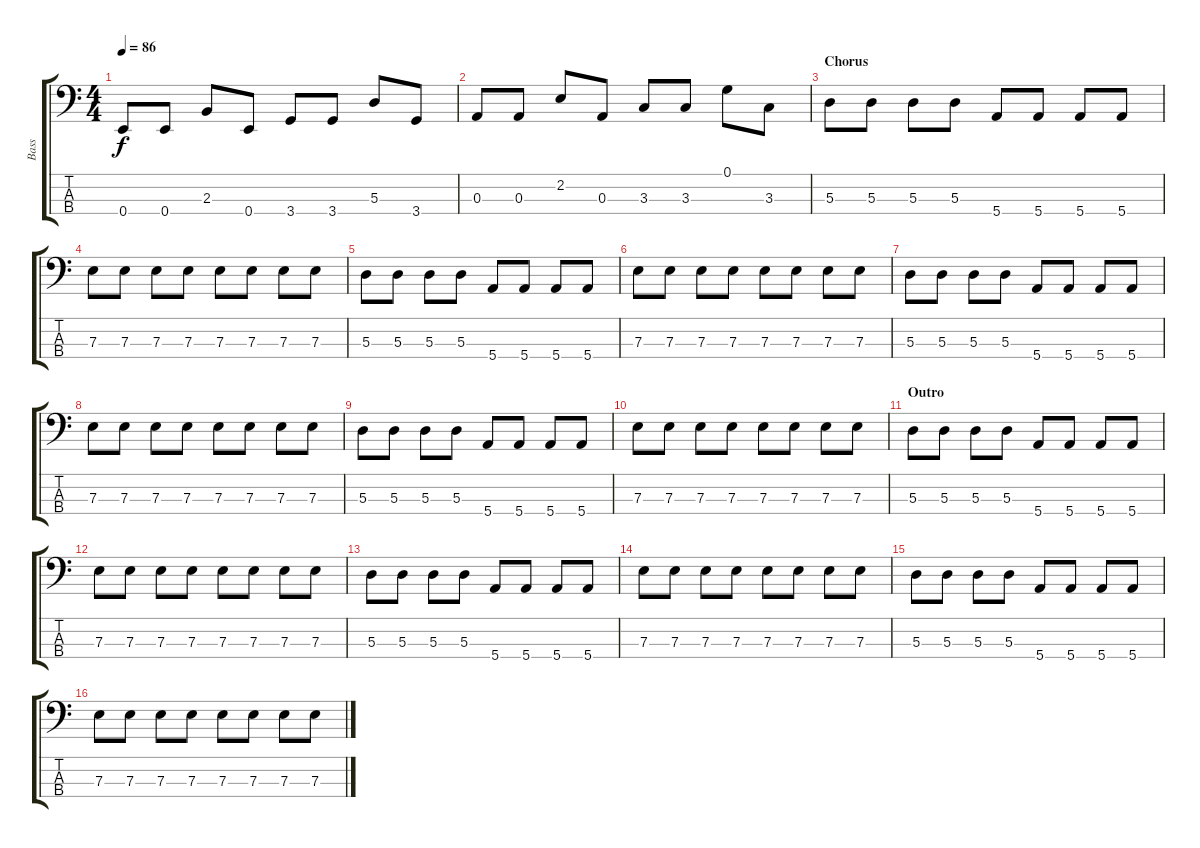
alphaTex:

\track ("Bass" "Bass") {instrument electricbassfinger}
\staff {score tabs}
\tuning (G2 D2 A1 E1) {hide}
\ts (4 4)
\tempo 86
\clef f4
\ks c
0.4.8{dy f} 0.4.8 2.3.8 0.4.8 3.4.8 3.4.8 5.3.8 3.4.8 |
0.3.8 0.3.8 2.2.8 0.3.8 3.3.8 3.3.8 0.1.8 3.3.8 |
\section ("" "Chorus")
5.3.8 5.3.8 5.3.8 5.3.8 5.4.8 5.4.8 5.4.8 5.4.8 |
7.3.8 7.3.8 7.3.8 7.3.8 7.3.8 7.3.8 7.3.8 7.3.8 |
5.3.8 5.3.8 5.3.8 5.3.8 5.4.8 5.4.8 5.4.8 5.4.8 |
7.3.8 7.3.8 7.3.8 7.3.8 7.3.8 7.3.8 7.3.8 7.3.8 |
5.3.8 5.3.8 5.3.8 5.3.8 5.4.8 5.4.8 5.4.8 5.4.8 |
7.3.8 7.3.8 7.3.8 7.3.8 7.3.8 7.3.8 7.3.8 7.3.8 |
5.3.8 5.3.8 5.3.8 5.3.8 5.4.8 5.4.8 5.4.8 5.4.8 |
7.3.8 7.3.8 7.3.8 7.3.8 7.3.8 7.3.8 7.3.8 7.3.8 |
\section ("" "Outro")
5.3.8 5.3.8 5.3.8 5.3.8 5.4.8 5.4.8 5.4.8 5.4.8 |
7.3.8 7.3.8 7.3.8 7.3.8 7.3.8 7.3.8 7.3.8 7.3.8 |
5.3.8 5.3.8 5.3.8 5.3.8 5.4.8 5.4.8 5.4.8 5.4.8 |
7.3.8 7.3.8 7.3.8 7.3.8 7.3.8 7.3.8 7.3.8 7.3.8 |
5.3.8 5.3.8 5.3.8 5.3.8 5.4.8 5.4.8 5.4.8 5.4.8 |
7.3.8 7.3.8 7.3.8 7.3.8 7.3.8 7.3.8 7.3.8 7.3.8
